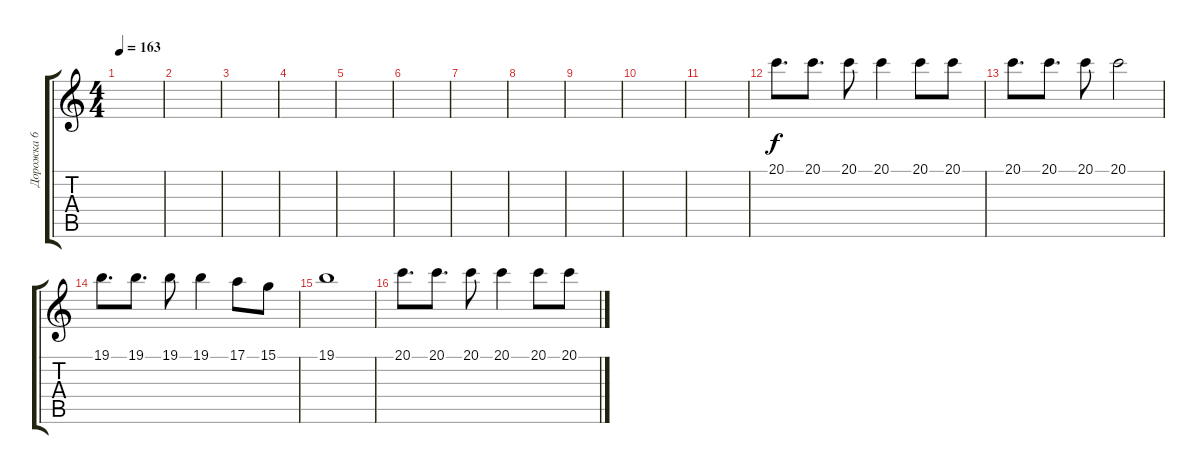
\track ("Дорожка 6" "Дорожка 6") {instrument fx5brightness}
\staff {score tabs}
\tuning (E4 B3 G3 D3 A2 E2) {hide}
\ts (4 4)
\tempo 163
\clef g2
\ks c
|
|
|
|
|
|
|
|
|
|
|
20.1.8{d} 20.1.8{d} 20.1.8 20.1.4 20.1.8 20.1.8 |
20.1.8{d} 20.1.8{d} 20.1.8 20.1.2 |
19.1.8{d} 19.1.8{d} 19.1.8 19.1.4 17.1.8 15.1.8 |
19.1.1 |
20.1.8{d} 20.1.8{d} 20.1.8 20.1.4 20.1.8 20.1.8
